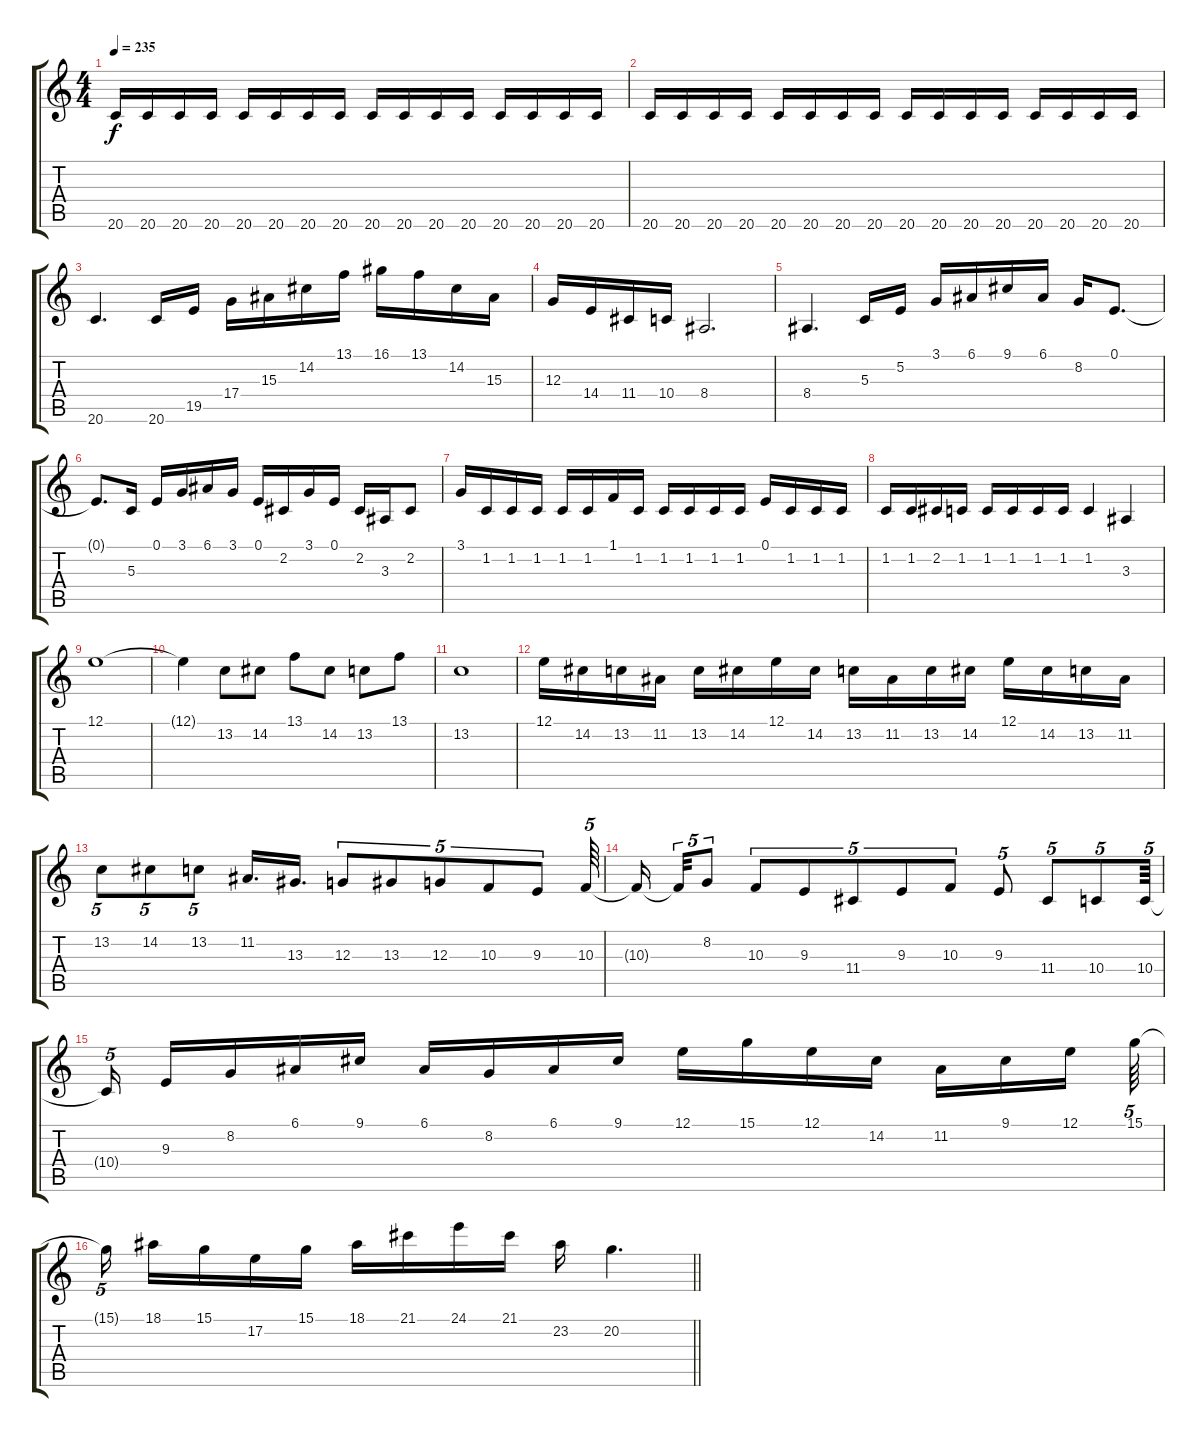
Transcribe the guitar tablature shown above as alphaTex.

\track "" {instrument lead1square}
\staff {score tabs}
\tuning (E4 B3 G3 D3 A2 E2) {hide}
\ts (4 4)
\tempo 235
\clef g2
\ks c
20.6.16{dy f} 20.6.16 20.6.16 20.6.16 20.6.16 20.6.16 20.6.16 20.6.16 20.6.16 20.6.16 20.6.16 20.6.16 20.6.16 20.6.16 20.6.16 20.6.16 |
20.6.16 20.6.16 20.6.16 20.6.16 20.6.16 20.6.16 20.6.16 20.6.16 20.6.16 20.6.16 20.6.16 20.6.16 20.6.16 20.6.16 20.6.16 20.6.16 |
20.6.4{d} 20.6.16 19.5.16 17.4.16 15.3.16 14.2.16 13.1.16 16.1.16 13.1.16 14.2.16 15.3.16 |
12.3.16 14.4.16 11.4.16 10.4.16 8.4.2{d} |
8.4.4{d} 5.3.16 5.2.16 3.1.16 6.1.16 9.1.16 6.1.16 8.2.16 0.1.8{d} |
0.1{t}.8{d} 5.3.16 0.1.16 3.1.16 6.1.16 3.1.16 0.1.16 2.2.16 3.1.16 0.1.16 2.2.16 3.3.16 2.2.8 |
3.1.16 1.2.16 1.2.16 1.2.16 1.2.16 1.2.16 1.1.16 1.2.16 1.2.16 1.2.16 1.2.16 1.2.16 0.1.16 1.2.16 1.2.16 1.2.16 |
1.2.16 1.2.16 2.2.16 1.2.16 1.2.16 1.2.16 1.2.16 1.2.16 1.2.4 3.3.4 |
12.1.1 |
12.1{t}.4 13.2.8 14.2.8 13.1.8 14.2.8 13.2.8 13.1.8 |
13.2.1 |
12.1.16 14.2.16 13.2.16 11.2.16 13.2.16 14.2.16 12.1.16 14.2.16 13.2.16 11.2.16 13.2.16 14.2.16 12.1.16 14.2.16 13.2.16 11.2.16 |
13.2.8{tu (5 4)} 14.2.8{tu (5 4)} 13.2.8{tu (5 4)} 11.2.16{d} 13.3.16{d} 12.3.8{tu (5 4)} 13.3.8{tu (5 4)} 12.3.8{tu (5 4)} 10.3.8{tu (5 4)} 9.3.8{tu (5 4)} 10.3.64{tu (5 4)} |
10.3{t}.16 10.3{t}.32{tu (5 4)} 8.2.8{tu (5 4)} 10.3.8{tu (5 4)} 9.3.8{tu (5 4)} 11.4.8{tu (5 4)} 9.3.8{tu (5 4)} 10.3.8{tu (5 4)} 9.3.8{tu (5 4)} 11.4.8{tu (5 4)} 10.4.8{tu (5 4)} 10.4.64{tu (5 4)} |
10.4{t}.16{tu (5 4)} 9.3.16 8.2.16 6.1.16 9.1.16 6.1.16 8.2.16 6.1.16 9.1.16 12.1.16 15.1.16 12.1.16 14.2.16 11.2.16 9.1.16 12.1.16 15.1.64{tu (5 4)} |
\barLineRight lightlight
15.1{t}.16{tu (5 4)} 18.1.16 15.1.16 17.2.16 15.1.16 18.1.16 21.1.16 24.1.16 21.1.16 23.2.16 20.2.4{d}
